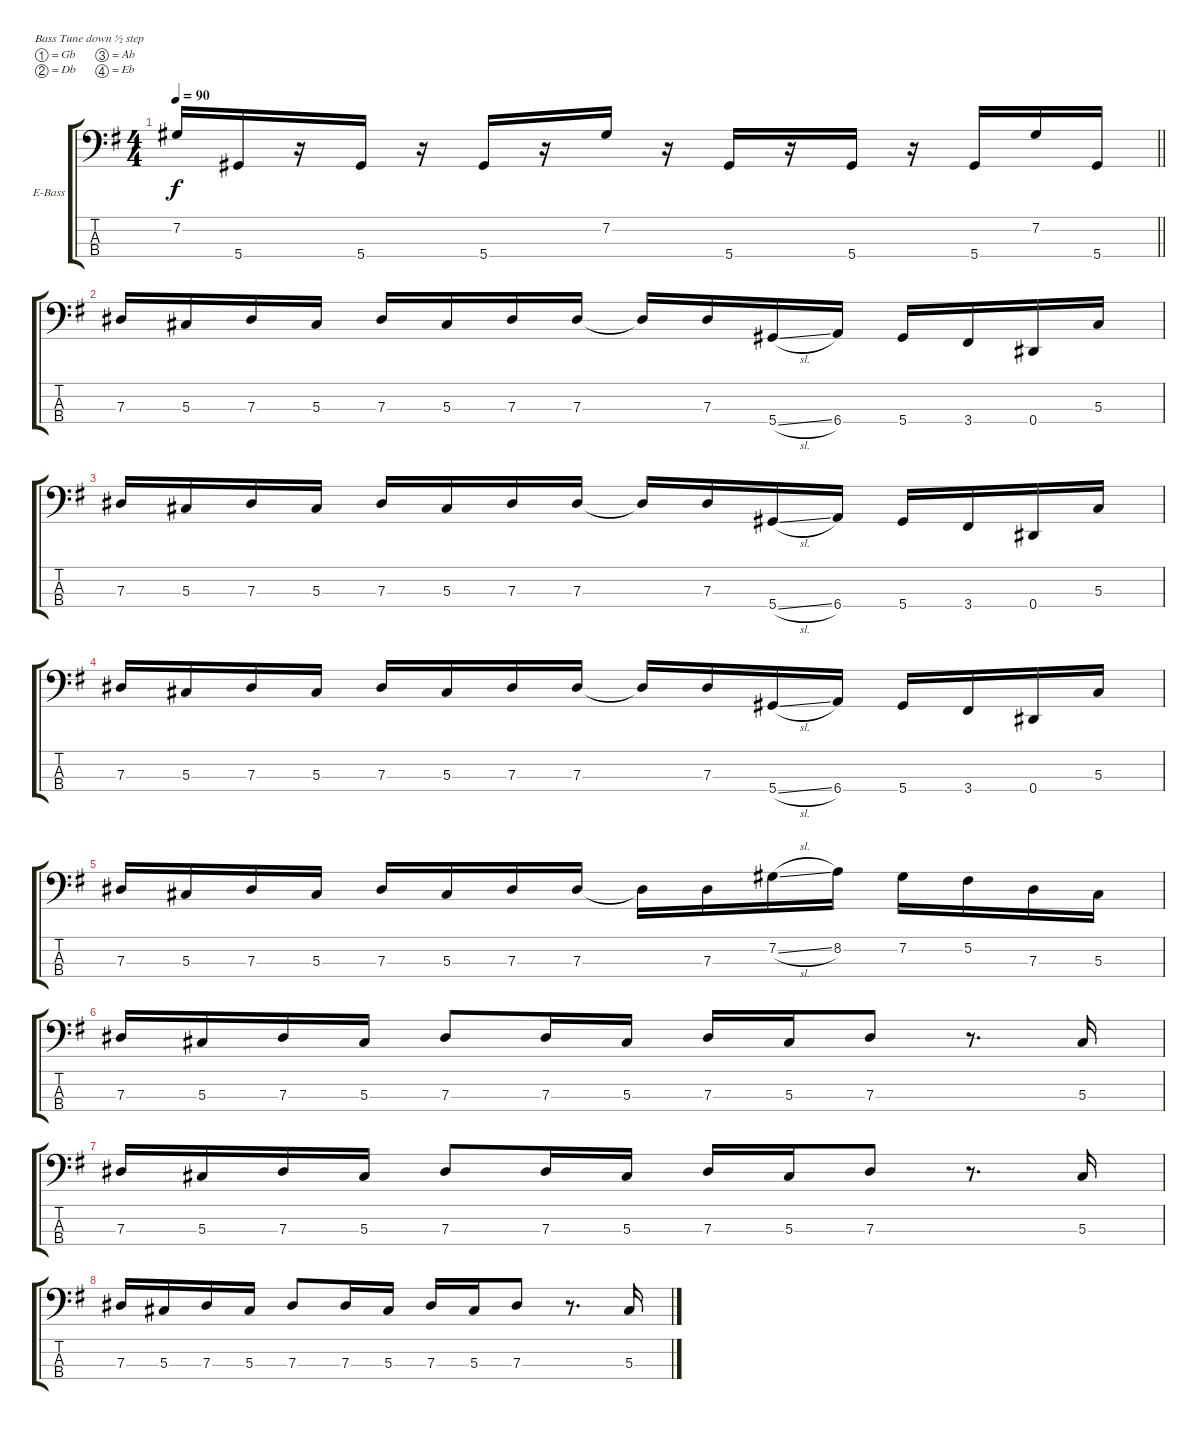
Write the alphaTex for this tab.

\bracketExtendMode groupsimilarinstruments
\firstSystemTrackNameOrientation horizontal
\otherSystemsTrackNameOrientation horizontal
\track ("Untitled" "E-Bass") {instrument electricbasspick}
\staff {score tabs}
\tuning (Gb2 Db2 Ab1 Eb1)
\ts (4 4)
\tempo 90
\clef f4
\barLineRight lightlight
\ks g
7.2.16{dy f} 5.4.16 r.16 5.4.16 r.16 5.4.16 r.16 7.2.16 r.16 5.4.16 r.16 5.4.16 r.16 5.4.16 7.2.16 5.4.16 |
\section ("" " ")
7.3.16 5.3.16 7.3.16 5.3.16 7.3.16 5.3.16 7.3.16 7.3.16 7.3{t}.16 7.3.16 5.4{sl}.16 6.4.16 5.4.16 3.4.16 0.4.16 5.3.16 |
7.3.16 5.3.16 7.3.16 5.3.16 7.3.16 5.3.16 7.3.16 7.3.16 7.3{t}.16 7.3.16 5.4{sl}.16 6.4.16 5.4.16 3.4.16 0.4.16 5.3.16 |
7.3.16 5.3.16 7.3.16 5.3.16 7.3.16 5.3.16 7.3.16 7.3.16 7.3{t}.16 7.3.16 5.4{sl}.16 6.4.16 5.4.16 3.4.16 0.4.16 5.3.16 |
7.3.16 5.3.16 7.3.16 5.3.16 7.3.16 5.3.16 7.3.16 7.3.16 7.3{t}.16 7.3.16 7.2{sl}.16 8.2.16 7.2.16 5.2.16 7.3.16 5.3.16 |
7.3.16 5.3.16 7.3.16 5.3.16 7.3.8 7.3.16 5.3.16 7.3.16 5.3.16 7.3.8 r.8{d} 5.3.16 |
7.3.16 5.3.16 7.3.16 5.3.16 7.3.8 7.3.16 5.3.16 7.3.16 5.3.16 7.3.8 r.8{d} 5.3.16 |
7.3.16 5.3.16 7.3.16 5.3.16 7.3.8 7.3.16 5.3.16 7.3.16 5.3.16 7.3.8 r.8{d} 5.3.16
